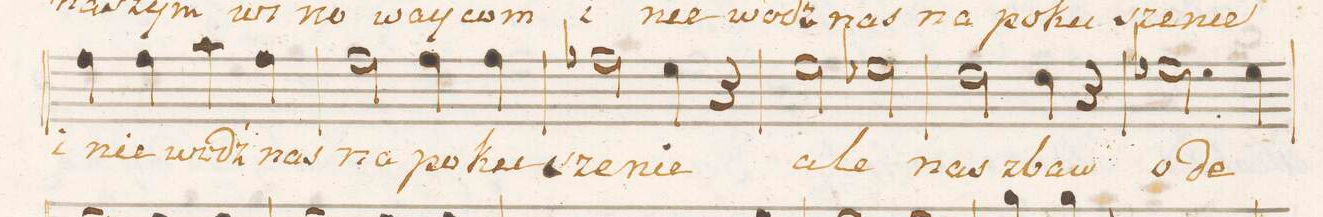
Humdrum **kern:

**kern	**text
*I"Alto	*
*clefC3	*
*k[b-e-a-d-]	*
*met(C.)	*
*M4/4	*
4g\	i
4g\	nie
4b-\	wodź
4g\	nas
=42	=42
2g\	na
4g\	po-
4g\	-ku-
=43	=43
2g-X\	-sze-
4f\	-nie
4r	.
=44	=44
2f\	a-
2f-X\	-le
=45	=45
2e-\	nas
4e-\	zbaw
4r	.
=46	=46
2.f-X\	o-
4f-\	-de
=47	=47
*-	*-
